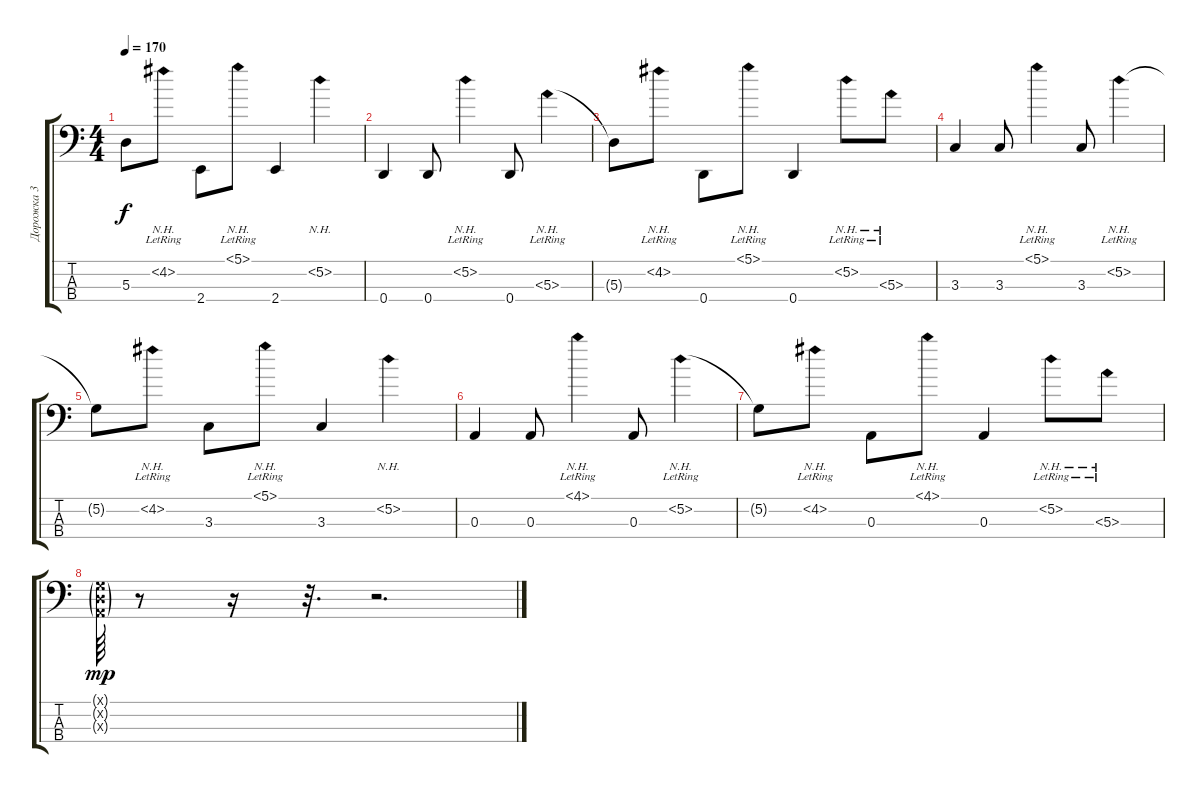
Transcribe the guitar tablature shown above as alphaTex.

\track ("Дорожка 3" "Дорожка 3") {instrument electricbassfinger}
\staff {score tabs}
\tuning (G2 D2 A1 D1) {hide}
\ts (4 4)
\tempo 170
\clef f4
\ks c
5.3{t}.8{dy f} 4.2{nh lr}.8 2.4.8 5.1{nh lr}.8 2.4.4 5.2{nh}.4 |
0.4.4 0.4.8 5.2{nh lr}.4 0.4.8 5.3{nh lr}.4 |
5.3{t}.8 4.2{nh lr}.8 0.4.8 5.1{nh lr}.8 0.4.4 5.2{nh lr}.8 5.3{nh lr}.8 |
3.3.4 3.3.8 5.1{nh lr}.4 3.3.8 5.2{nh lr}.4 |
5.2{t}.8 4.2{nh lr}.8 3.3.8 5.1{nh lr}.8 3.3.4 5.2{nh}.4 |
0.3.4 0.3.8 4.1{nh lr}.4 0.3.8 5.2{nh lr}.4 |
5.2{t}.8 4.2{nh lr}.8 0.3.8 4.1{nh lr}.8 0.3.4 5.2{nh lr}.8 5.3{nh lr}.8 |
(0.1{g x} 0.2{g x} 0.3{g x}).64{dy mp} r.8 r.16 r.32{d} r.2{d}
